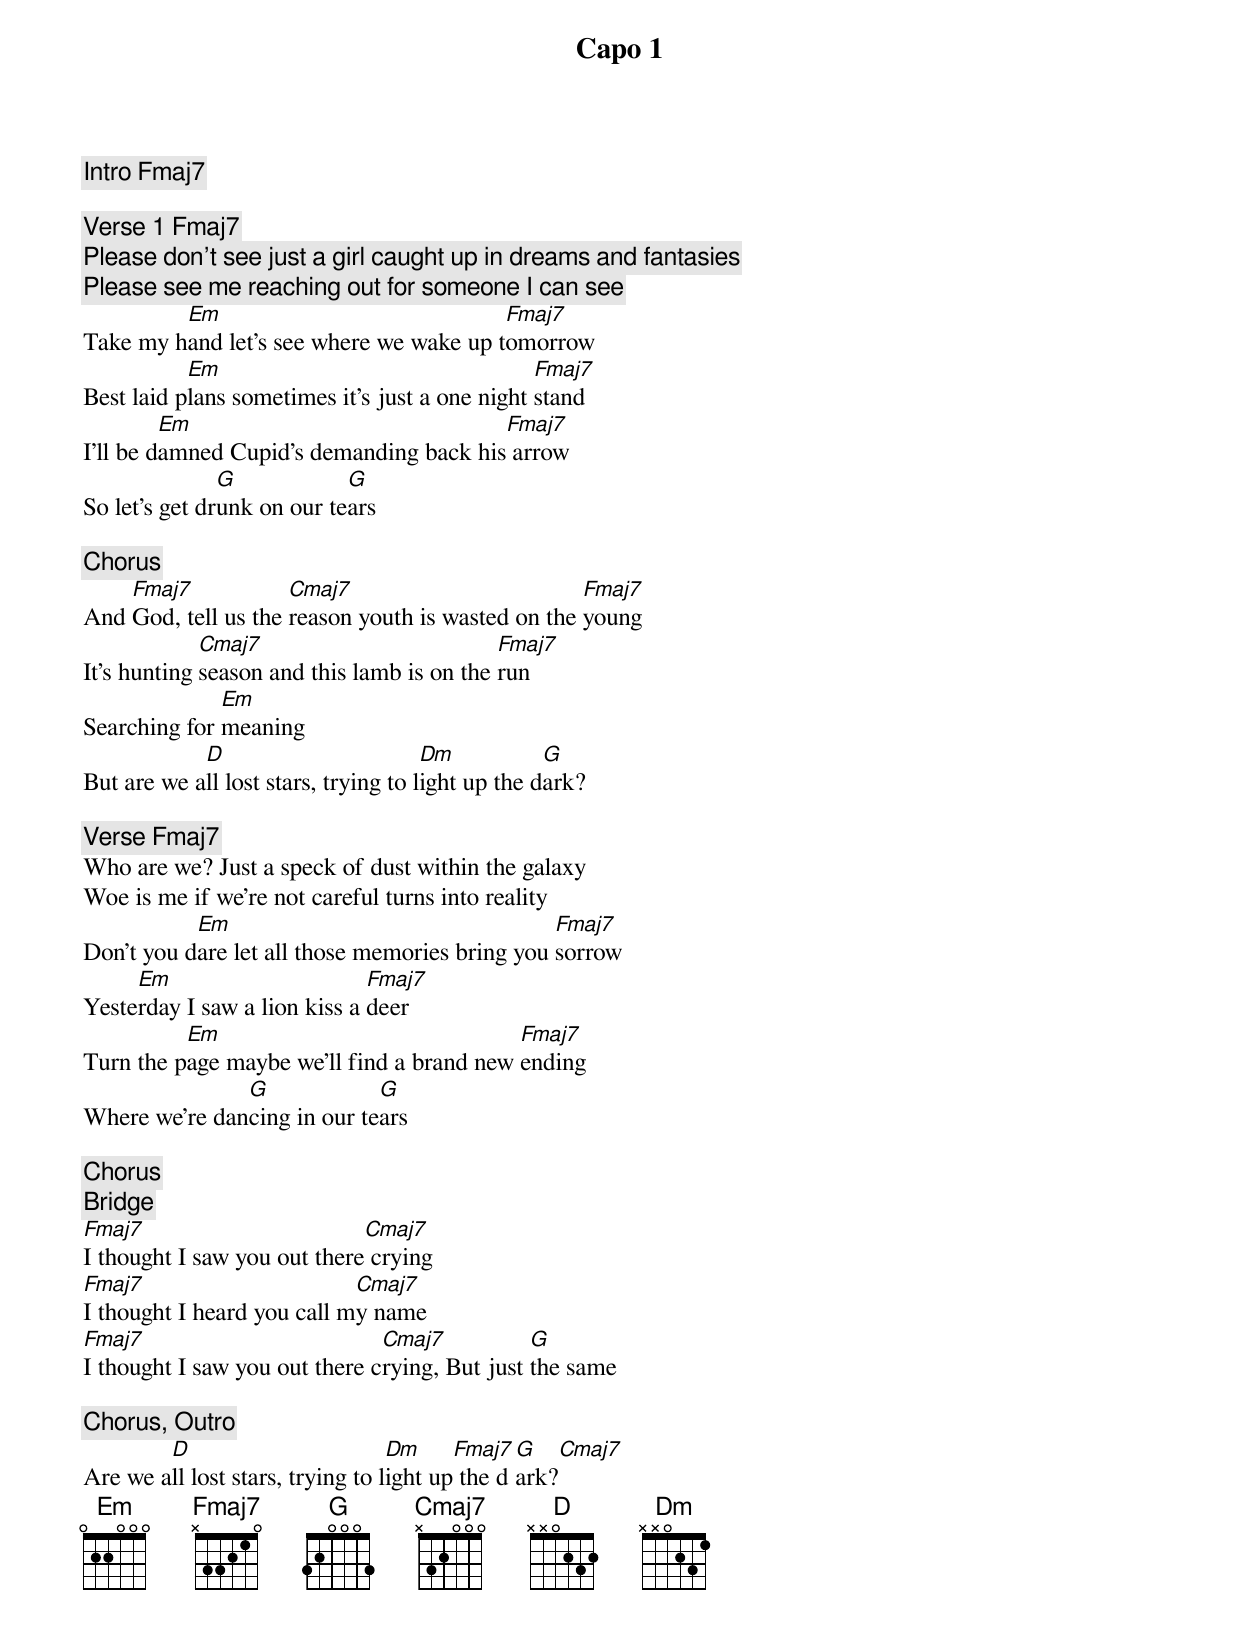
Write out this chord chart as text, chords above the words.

Capo 1

[Intro] Fmaj7

[Verse 1] Fmaj7
Please don't see just a girl caught up in dreams and fantasies
Please see me reaching out for someone I can see
         Em                              Fmaj7
Take my hand let's see where we wake up tomorrow
           Em                                   Fmaj7
Best laid plans sometimes it's just a one night stand
         Em                              Fmaj7
I'll be damned Cupid's demanding back his arrow
               G            G
So let's get drunk on our tears

[Chorus]
    Fmaj7            Cmaj7                         Fmaj7
And God, tell us the reason youth is wasted on the young
             Cmaj7                          Fmaj7
It's hunting season and this lamb is on the run
              Em
Searching for meaning
            D                         Dm           G
But are we all lost stars, trying to light up the dark?

[Verse] Fmaj7
Who are we? Just a speck of dust within the galaxy
Woe is me if we're not careful turns into reality
           Em                                   Fmaj7
Don't you dare let all those memories bring you sorrow
     Em                       Fmaj7
Yesterday I saw a lion kiss a deer
          Em                               Fmaj7
Turn the page maybe we'll find a brand new ending
               G             G
Where we're dancing in our tears

[Chorus]
[Bridge]
Fmaj7                        Cmaj7
I thought I saw you out there crying
Fmaj7                       Cmaj7
I thought I heard you call my name
Fmaj7                          Cmaj7           G
I thought I saw you out there crying, But just the same

[Chorus], [Outro]
        D                         Dm     Fmaj7 G     Cmaj7
Are we all lost stars, trying to light up the dark?
